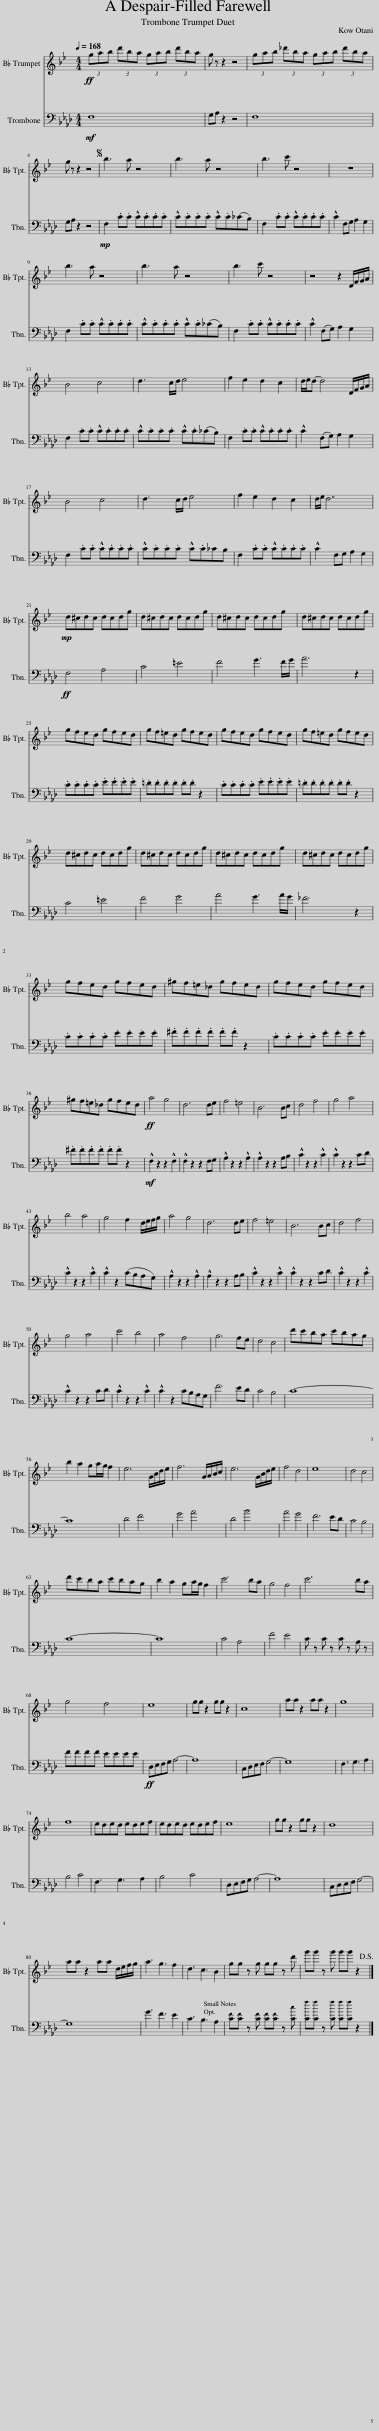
X:1
%%score 1 2
L:1/8
Q:1/4=168
M:4/4
I:linebreak $
K:Ab
V:1 treble transpose=-2
V:2 bass
V:1
[K:Bb]!ff! (3gab (3d'ba (3gab (3d'ba | g z z2 z4 | (3gab (3_d'ba (3gab (3d'ba |$ g z z2 z4 |S b3 a z4 | %5
 b3 a z4 | b3 c' z4 | z8 |$ b3 a z4 | b3 a z4 | %10
 b3 c' z4 | z4 z2 D/F/G/A/ |$ B4 c4 | d3 c/d/ e4 | f2 e2 d2 c2 | %15
 d/e/d- d4 D/F/G/A/ |$ B4 c4 | d3 c/d/ e4 | f2 e2 d2 c2 | d/e/ d7 |$ %20
!mp! d^cdc dcdg | d^cdc dcdg | d^cdc dcdg | d^cdc dcdg |$ gfed gfed | %25
 gf=ed gfed | gfed gfed | gf=ed gfed |$ d^cdc dcdg | d^cdc dcdg | %30
 d^cdc dcdg | d^cdc dcdg |$ gfed gfed | ^gf=e_d gfed | gfed gfed |$ %35
 ^gf=e_d gfed |!ff! a4 g4 | d6 de | f4 =e4 | B6 Bc | %40
 d4 f4 | g4 a4 |$ b4 a4 | g4 f2 d/e/f/g/ | a4 g4 | %45
 d6 de | f4 =e4 | B6 Bc | d4 f4 |$ g4 a4 | %50
 c'4 b4 | a4 f4 | g6 fe | d4 c4 | d'c'ba c'bag |$ %55
 b2 a2 ga/g/ f2 | e6 G/B/d/e/ | f6 G/A/B/c/ | e6 G/B/d/e/ | f4 d4 | %60
 e8 | d4 c4 |$ d'c'ba c'bag | b2 a2 ga/g/ f2 | c'6 ba | %65
 g4 f4 | c'6 ba |$ g4 f4 | e8 | gg z2 gg z2 | %70
 c8 | aa z2 aa z2 | g8 |$ f8 | eded edef | %75
 eded edef | e8 | gg z2 gg z2 | d8 |$ aa z2 aa d/e/f/g/ | %80
 a3 g3 f2 | d3 c3 B2 | gg z g gg z d' | g'g' z g' g'g' z2!D.S.! |] %84
V:2
!mf! F,8 | G,A, z2 z4 | F,8 |$ G,A, z2 z4 |!mp! F,2 .C.C !^!C.C.C.C | %5
 !^!C.C.C.C !^!C.C(_CB,) | F,2 .C.C !^!C.C.C.C | !^!C2 F,G, A,2 G,2 |$ F,2 .C.C !^!C.C.C.C | !^!C.C.C.C !^!C.C(_CB,) | %10
 F,2 .C.C !^!C.C.C.C | !^!C2 (F,G,) A,2 G,2 |$ F,2 .C.C !^!C.C.C.C | !^!C.C.C.C !^!C.C(_CB,) | F,2 .C.C !^!C.C.C.C | %15
 !^!C2 (F,G,) A,2 G,2 |$ F,2 .C.C !^!C.C.C.C | !^!C.C.C.C !^!C.C_CB, | F,2 .C.C !^!C.C.C.C | !^!C2 F,G, A,2 G,2 |$ %20
!ff! F,4 A,4 | C4 =E4 | F4 G3 F/G/ | A6 z2 |$ .C.C.C.C .E.E.E.E | %25
 .=D.D.D.D .D.D z2 | .C.C.C.C .E.E.E.E | .=D.D.D.D .D.D z2 |$ C4 =E4 | F4 G4 | %30
 A4 G3 A/G/ | _F6 z2 |$ .C.C.C.C .E.E.E.E | .^F.F.F.F .F.F z2 | .C.C.C.C .E.E.E.E |$ %35
 .^F.F.F.F .F.F z2 |!mf! !^!F,2 z2 z2 !^!F,2 | !^!F,2 z2 z2 F,G, | !^!A,2 z2 z2 !^!A,2 | !^!A,2 z2 z2 A,B, | %40
 !^!C2 z2 z2 !^!C2 | !^!C2 z2 z2 CD |$ !^!C2 z2 z2 !^!C2 | !^!C2 z2 (CB,A,G,) | !^!A,2 z2 z2 !^!A,2 | %45
 !^!A,2 z2 z2 A,B, | !^!C2 z2 z2 !^!C2 | !^!C2 z2 z2 CD | !^!C2 z2 z2 !^!C2 |$ !^!C2 z2 z2 CD | %50
 !^!C2 z2 z2 !^!C2 | !^!C2 z2 CB,A,G, | F6 ED | C4 B,4 | C8- |$ %55
 C8 | D4 F4 | G4 A4 | D4 B4 | A4 G4 | %60
 F6 ED | C4 B,4 |$ C8- | C8 | C4 A,4 | %65
 F4 E4 | C z C z C z A, z |$ FFFF EEEE |!ff! D,E,F,G, A,4- | A,8 | %70
 C,D,E,F, G,4- | G,8 | F,3 G,3 A,2 |$ B,4 C4 | F,3 G,3 A,2 | %75
 B,4 C4 | D,E,F,G, A,4- | A,8 | C,D,E,F, G,4- |$ G,8 | %80
 G3 F3 E2 | C3 B,3 A,2 | [CF][CF] z [CF] [CF][CF] z [Cc] | [Cf][Cf] z [Cf] [Cf][Cf] z2 |] %84
